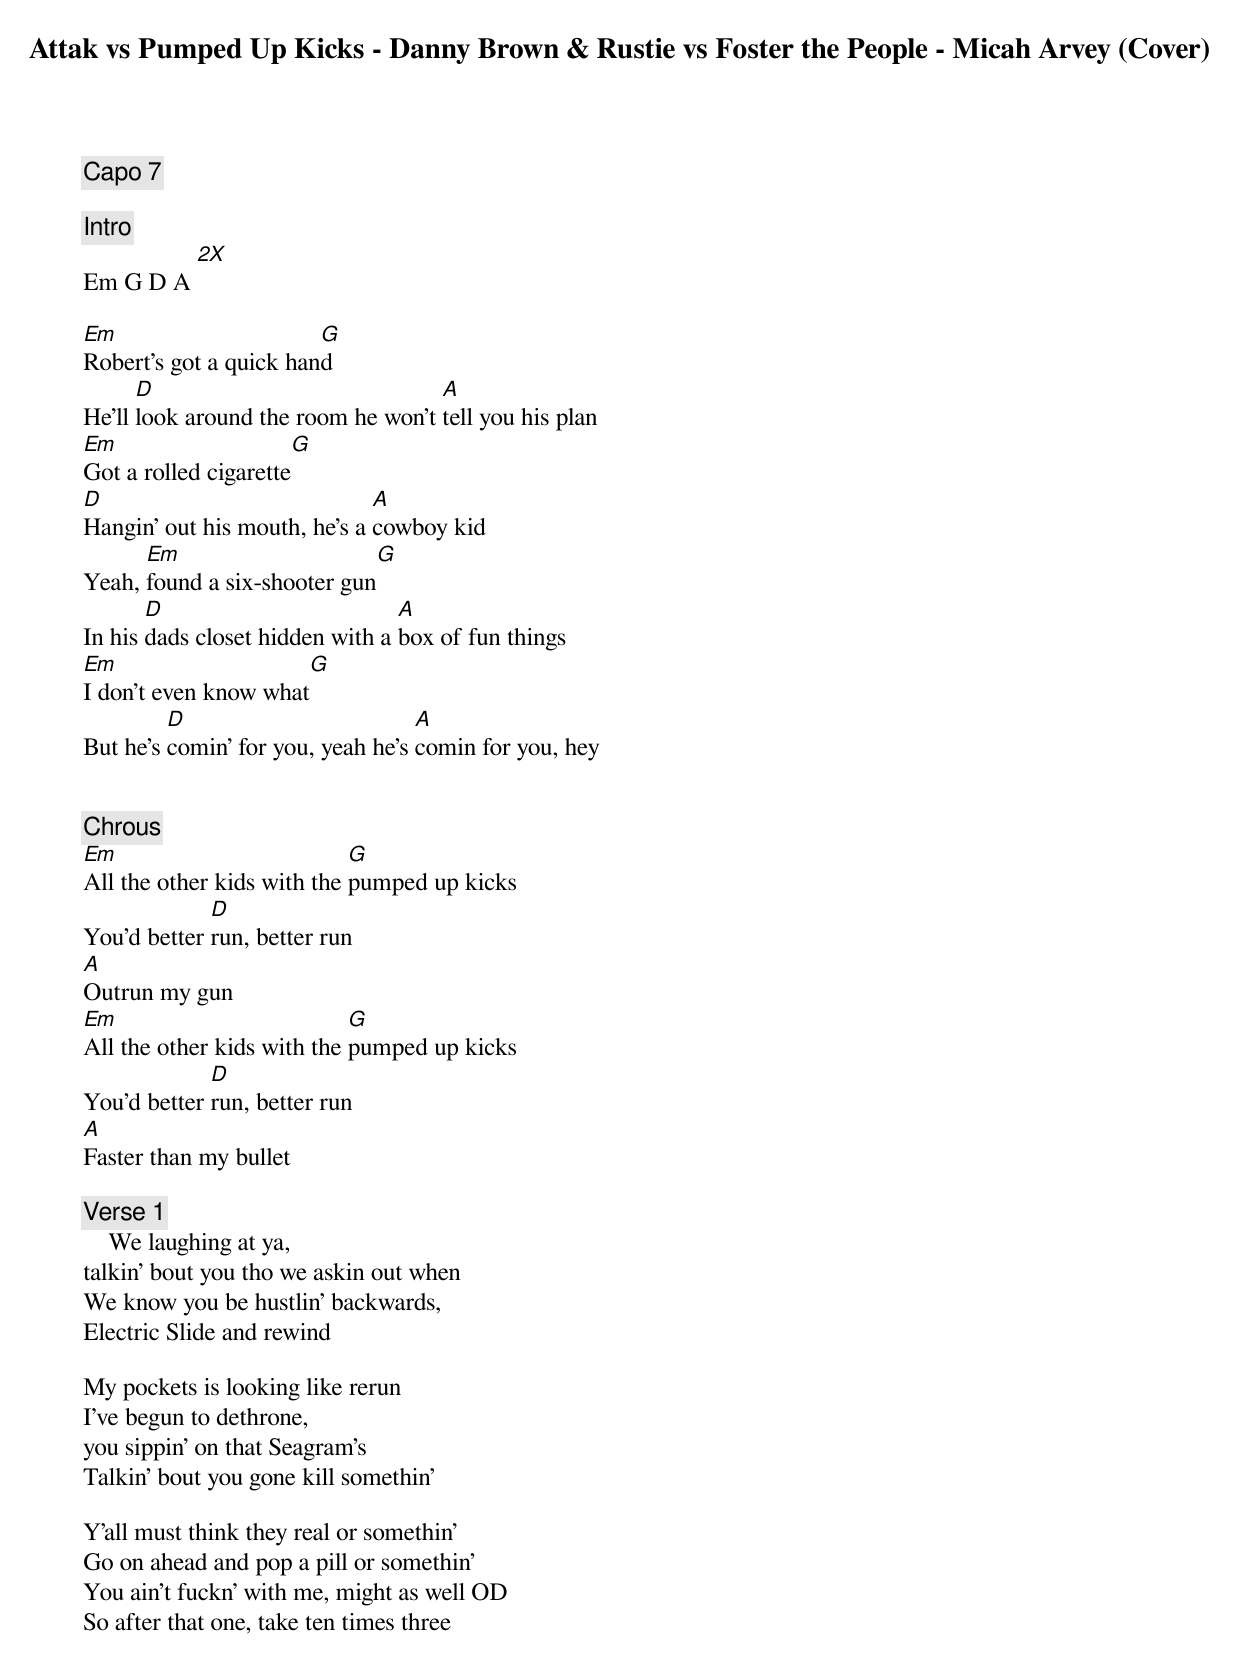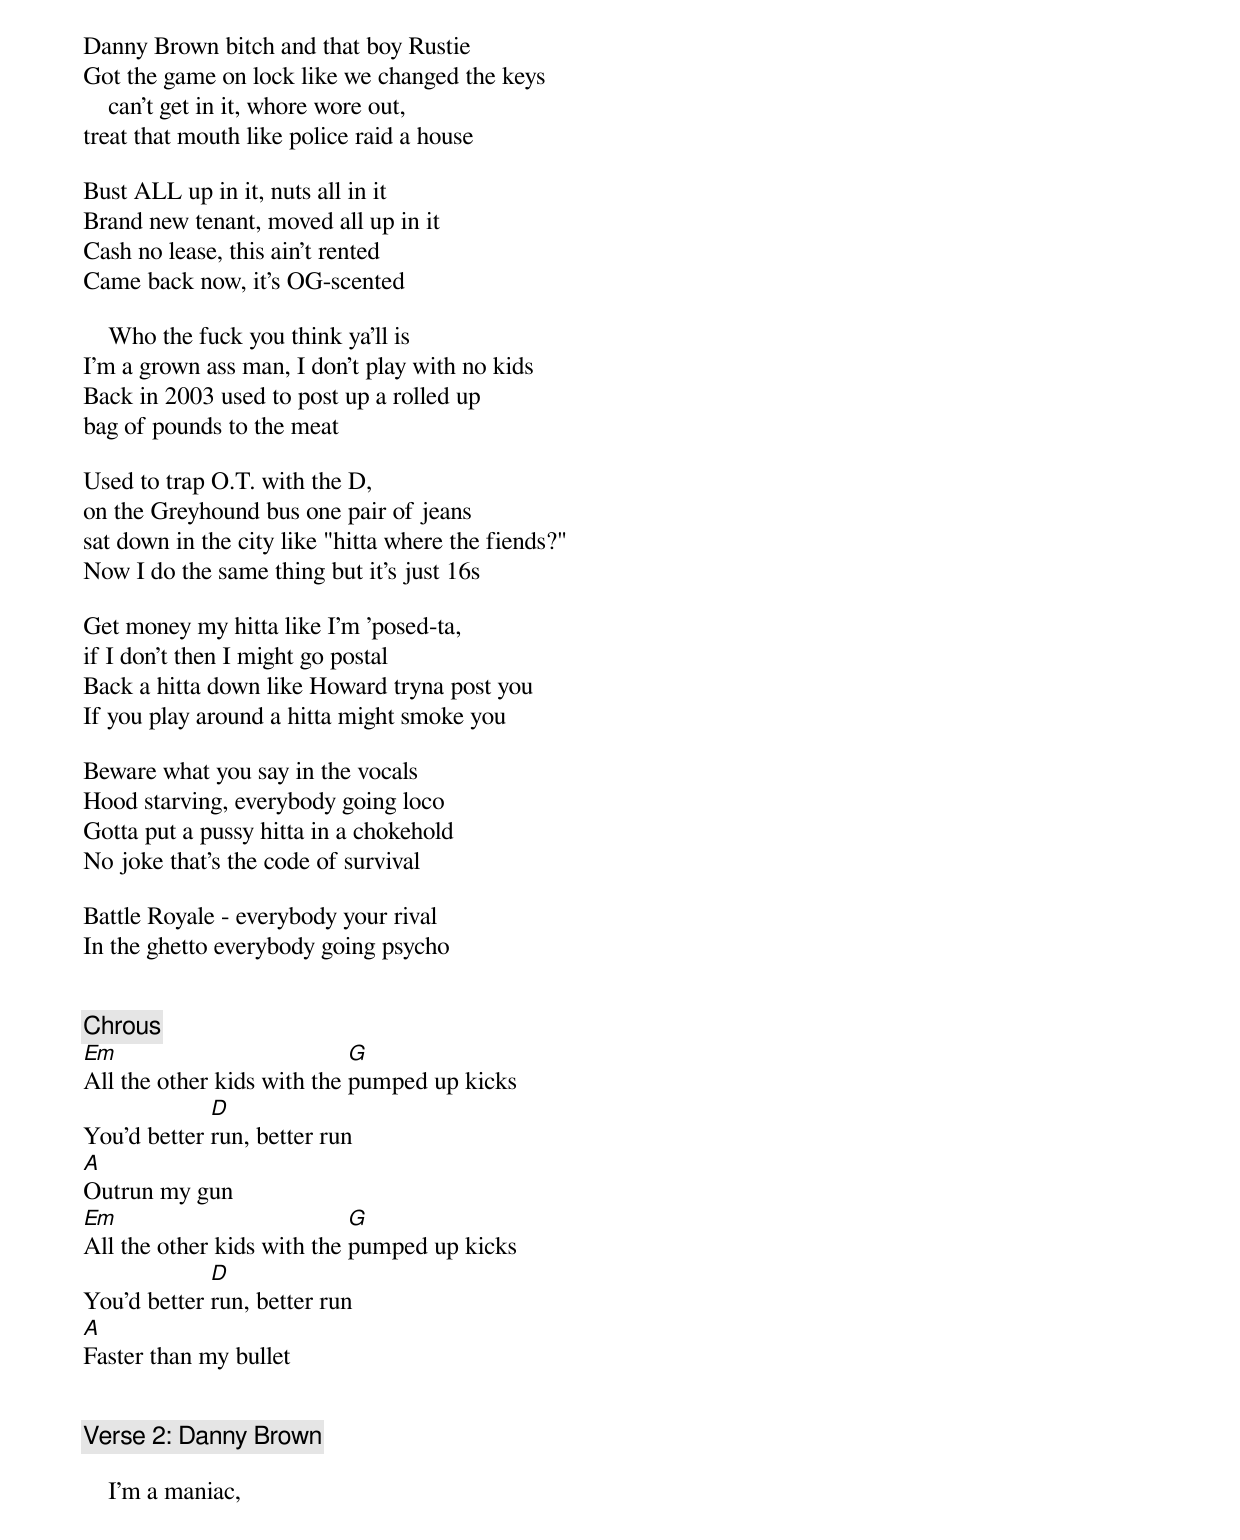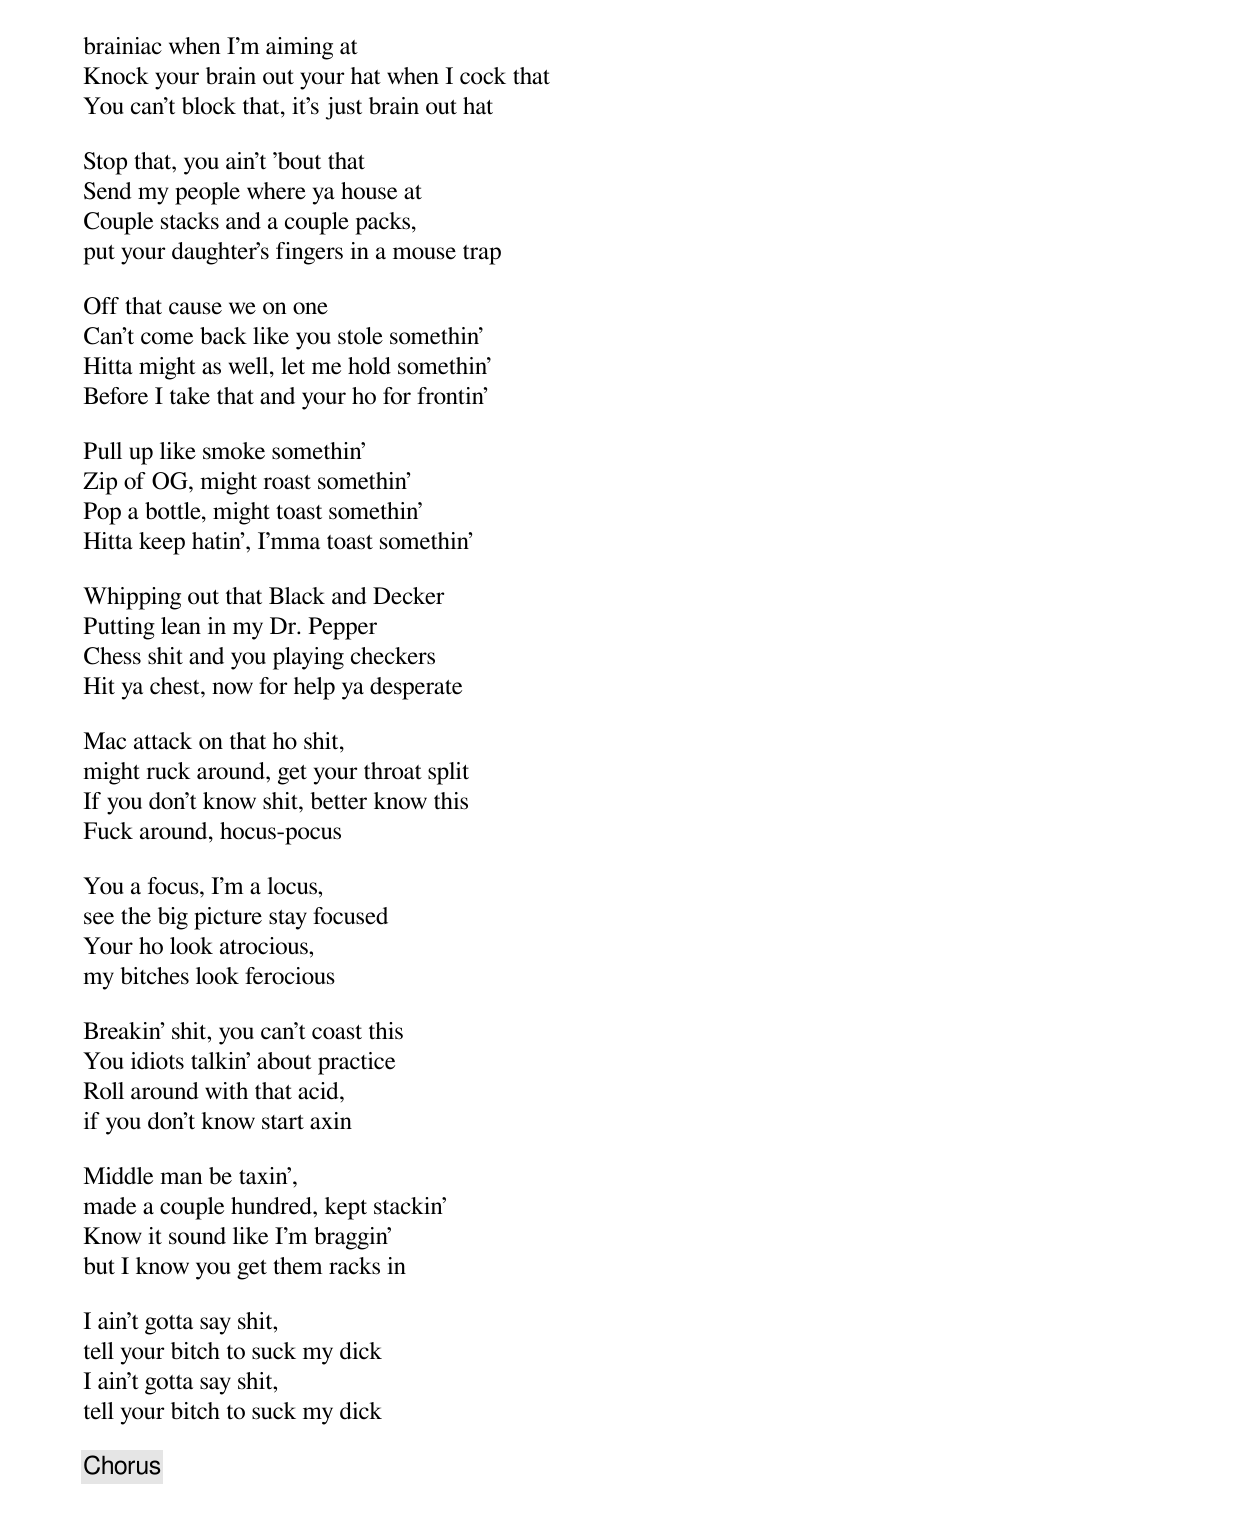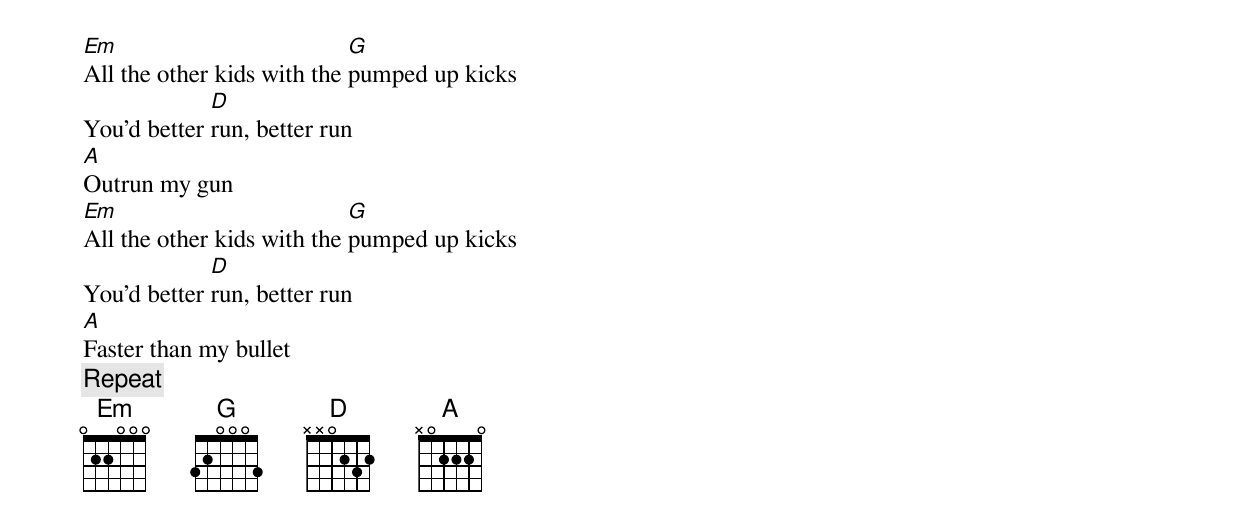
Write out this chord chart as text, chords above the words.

Attak vs Pumped Up Kicks - Danny Brown & Rustie vs Foster the People - Micah Arvey (Cover)

Capo 7

[Intro]
Em G D A [2X]

Em                      G
Robert's got a quick hand
      D                             A
He'll look around the room he won't tell you his plan
Em                    G
Got a rolled cigarette
D                             A
Hangin' out his mouth, he's a cowboy kid
      Em                     G
Yeah, found a six-shooter gun
       D                         A
In his dads closet hidden with a box of fun things
Em                    G
I don't even know what
         D                         A
But he's comin' for you, yeah he's comin for you, hey


[Chrous]
Em                          G
All the other kids with the pumped up kicks
             D
You'd better run, better run
A
Outrun my gun
Em                          G
All the other kids with the pumped up kicks
             D
You'd better run, better run
A
Faster than my bullet

[Verse 1]
    We laughing at ya,
talkin' bout you tho we askin out when
We know you be hustlin' backwards,
Electric Slide and rewind

My pockets is looking like rerun
I've begun to dethrone,
you sippin' on that Seagram's
Talkin' bout you gone kill somethin'

Y'all must think they real or somethin'
Go on ahead and pop a pill or somethin'
You ain't fuckn' with me, might as well OD
So after that one, take ten times three

Danny Brown bitch and that boy Rustie
Got the game on lock like we changed the keys
    can't get in it, whore wore out,
treat that mouth like police raid a house

Bust ALL up in it, nuts all in it
Brand new tenant, moved all up in it
Cash no lease, this ain't rented
Came back now, it's OG-scented

    Who the fuck you think ya'll is
I'm a grown ass man, I don't play with no kids
Back in 2003 used to post up a rolled up
bag of pounds to the meat

Used to trap O.T. with the D,
on the Greyhound bus one pair of jeans
sat down in the city like "hitta where the fiends?"
Now I do the same thing but it's just 16s

Get money my hitta like I'm 'posed-ta,
if I don’t then I might go postal
Back a hitta down like Howard tryna post you
If you play around a hitta might smoke you

Beware what you say in the vocals
Hood starving, everybody going loco
Gotta put a pussy hitta in a chokehold
No joke that's the code of survival

Battle Royale - everybody your rival
In the ghetto everybody going psycho


[Chrous]
Em                          G
All the other kids with the pumped up kicks
             D
You'd better run, better run
A
Outrun my gun
Em                          G
All the other kids with the pumped up kicks
             D
You'd better run, better run
A
Faster than my bullet


[Verse 2: Danny Brown]

    I'm a maniac,
brainiac when I'm aiming at
Knock your brain out your hat when I cock that
You can't block that, it's just brain out hat

Stop that, you ain't 'bout that
Send my people where ya house at
Couple stacks and a couple packs,
put your daughter's fingers in a mouse trap

Off that cause we on one
Can't come back like you stole somethin'
Hitta might as well, let me hold somethin'
Before I take that and your ho for frontin'

Pull up like smoke somethin'
Zip of OG, might roast somethin'
Pop a bottle, might toast somethin'
Hitta keep hatin', I'mma toast somethin'

Whipping out that Black and Decker
Putting lean in my Dr. Pepper
Chess shit and you playing checkers
Hit ya chest, now for help ya desperate

Mac attack on that ho shit,
might ruck around, get your throat split
If you don't know shit, better know this
Fuck around, hocus-pocus

You a focus, I'm a locus,
see the big picture stay focused
Your ho look atrocious,
my bitches look ferocious

Breakin' shit, you can't coast this
You idiots talkin' about practice
Roll around with that acid,
if you don't know start axin

Middle man be taxin',
made a couple hundred, kept stackin'
Know it sound like I'm braggin'
but I know you get them racks in

I ain't gotta say shit,
tell your bitch to suck my dick
I ain't gotta say shit,
tell your bitch to suck my dick

[Chorus]
Em                          G
All the other kids with the pumped up kicks
             D
You'd better run, better run
A
Outrun my gun
Em                          G
All the other kids with the pumped up kicks
             D
You'd better run, better run
A
Faster than my bullet
[Repeat]
